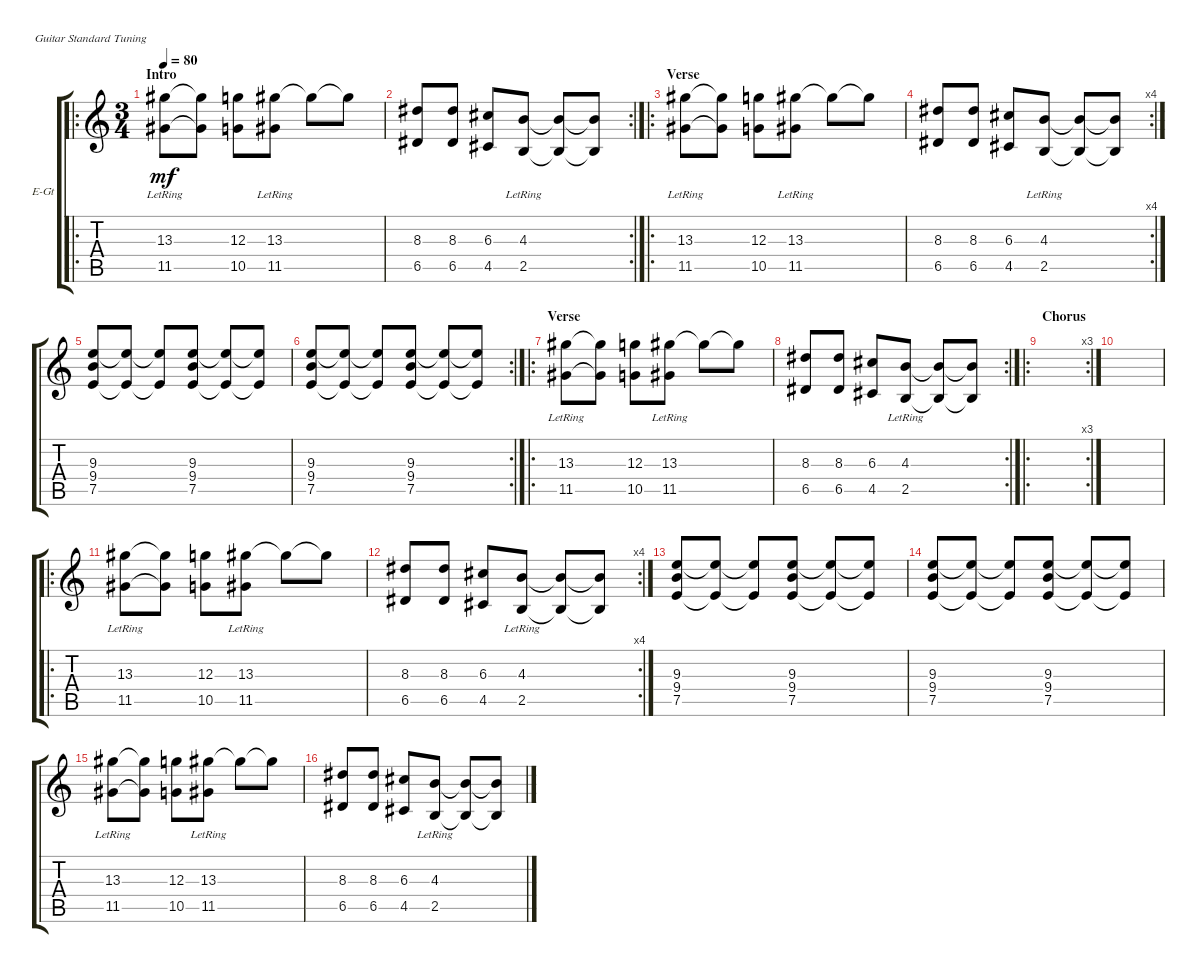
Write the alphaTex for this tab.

\defaultSystemsLayout 4
\bracketExtendMode groupsimilarinstruments
\firstSystemTrackNameOrientation horizontal
\otherSystemsTrackNameOrientation horizontal
\track ("Electric Guitar" "E-Gt") {instrument overdrivenguitar}
\staff {score tabs}
\tuning (E4 B3 G3 D3 A2 E2)
\ro
\ts (3 4)
\section ("" "Intro")
\tempo 80
\clef g2
\ks c
(13.3{lr} 11.5{lr}).8{dy mf instrument overdrivenguitar} (13.3{t} 11.5{t}).8 (12.3 10.5).8 (13.3{lr} 11.5{lr}).8 13.3{t}.8 13.3{t}.8 |
\rc 2
(8.3 6.5).8 (8.3 6.5).8 (6.3 4.5).8 (4.3{lr} 2.5{lr}).8 (4.3{t} 2.5{t}).8 (4.3{t} 2.5{t}).8 |
\ro
\section ("" "Verse")
\scale
0.487395 (13.3{lr} 11.5{lr}).8 (13.3{t} 11.5{t}).8 (12.3 10.5).8 (13.3{lr} 11.5{lr}).8 13.3{t}.8 13.3{t}.8 |
\rc 4
\scale
0.256303 (8.3 6.5).8 (8.3 6.5).8 (6.3 4.5).8 (4.3{lr} 2.5{lr}).8 (4.3{t} 2.5{t}).8 (4.3{t} 2.5{t}).8 |
\scale
0.256303 (9.3 7.5 9.4).8 (9.3{t} 7.5{t}).8 (9.3{t} 7.5{t}).8 (9.3 7.5 9.4).8 (9.3{t} 7.5{t}).8 (9.3{t} 7.5{t}).8 |
\rc 2
(9.3 7.5 9.4).8 (9.3{t} 7.5{t}).8 (9.3{t} 7.5{t}).8 (9.3 7.5 9.4).8 (9.3{t} 7.5{t}).8 (9.3{t} 7.5{t}).8 |
\ro
\section ("" "Verse")
(13.3{lr} 11.5{lr}).8 (13.3{t} 11.5{t}).8 (12.3 10.5).8 (13.3{lr} 11.5{lr}).8 13.3{t}.8 13.3{t}.8 |
\rc 2
(8.3 6.5).8 (8.3 6.5).8 (6.3 4.5).8 (4.3{lr} 2.5{lr}).8 (4.3{t} 2.5{t}).8 (4.3{t} 2.5{t}).8 |
\ro
\rc 3
\section ("" "Chorus")
|
|
\ro
(13.3{lr} 11.5{lr}).8 (13.3{t} 11.5{t}).8 (12.3 10.5).8 (13.3{lr} 11.5{lr}).8 13.3{t}.8 13.3{t}.8 |
\rc 4
(8.3 6.5).8 (8.3 6.5).8 (6.3 4.5).8 (4.3{lr} 2.5{lr}).8 (4.3{t} 2.5{t}).8 (4.3{t} 2.5{t}).8 |
(9.3 7.5 9.4).8 (9.3{t} 7.5{t}).8 (9.3{t} 7.5{t}).8 (9.3 7.5 9.4).8 (9.3{t} 7.5{t}).8 (9.3{t} 7.5{t}).8 |
(9.3 7.5 9.4).8 (9.3{t} 7.5{t}).8 (9.3{t} 7.5{t}).8 (9.3 7.5 9.4).8 (9.3{t} 7.5{t}).8 (9.3{t} 7.5{t}).8 |
(13.3{lr} 11.5{lr}).8 (13.3{t} 11.5{t}).8 (12.3 10.5).8 (13.3{lr} 11.5{lr}).8 13.3{t}.8 13.3{t}.8 |
(8.3 6.5).8 (8.3 6.5).8 (6.3 4.5).8 (4.3{lr} 2.5{lr}).8 (4.3{t} 2.5{t}).8 (4.3{t} 2.5{t}).8
